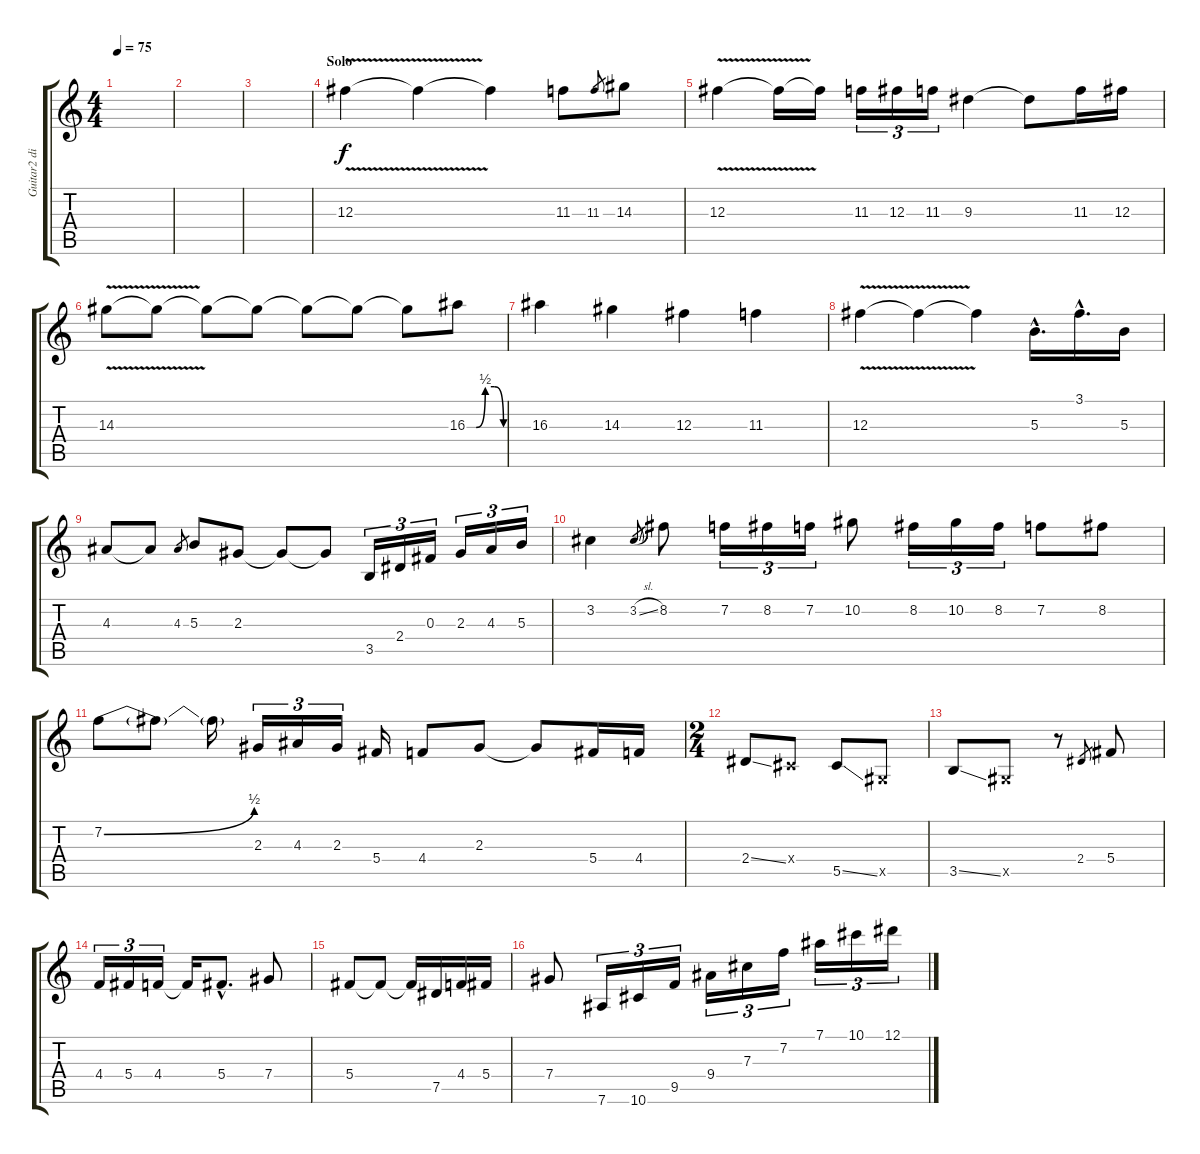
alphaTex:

\track ("Guitar2 dist" "Guitar2 di") {instrument distortionguitar}
\staff {score tabs}
\tuning (Eb4 Bb3 Gb3 Db3 Ab2 Eb2) {hide}
\ts (4 4)
\tempo 75
\clef g2
\ks c
|
|
|
\section ("" "Solo")
12.3{v}.4 12.3{t}.4 12.3{t}.4 11.3.8 11.3.8{gr} 14.3.8 |
12.3{v}.4 12.3{t}.16 12.3{t}.16 11.3.16{tu (3 2)} 12.3.16{tu (3 2)} 11.3.16{tu (3 2)} 9.3.4 9.3{t}.8 11.3.16 12.3.16 |
14.3{v}.8 14.3{t}.8 14.3{t}.8 14.3{t}.8 14.3{t}.8 14.3{t}.8 14.3{t}.8 16.3{be (custom 0 0 15 0 30 2 45 2 60 0)}.8 |
16.3.4 14.3.4 12.3.4 11.3.4 |
12.3{v}.4 12.3{t}.4 12.3{t}.4 5.3{hac}.16{d} 3.1{hac}.16{d} 5.3.16 |
4.3.8 4.3{t}.8 4.3.8{gr} 5.3.8 2.3.8 2.3{t}.8 2.3{t}.8 3.5.16{tu (3 2)} 2.4.16{tu (3 2)} 0.3.16{tu (3 2)} 2.3.16{tu (3 2)} 4.3.16{tu (3 2)} 5.3.16{tu (3 2)} |
3.2.4 3.2{sl}.8{gr} 8.2.8 7.2.16{tu (3 2)} 8.2.16{tu (3 2)} 7.2.16{tu (3 2)} 10.2.8 8.2.16{tu (3 2)} 10.2.16{tu (3 2)} 8.2.16{tu (3 2)} 7.2.8 8.2.8 |
7.2{be (bend 0 0 60 2)}.8 7.2{t}.8 7.2{t}.16 2.3.16{tu (3 2)} 4.3.16{tu (3 2)} 2.3.16{tu (3 2)} 5.4.16 4.4.8 2.3.8 2.3{t}.8 5.4.16 4.4.16 |
\ts (2 4)
2.4{ss}.8 0.4{x}.8 5.5{ss}.8 0.5{x}.8 |
3.5{ss}.8 0.5{x}.8 r.8 2.4.8{gr} 5.4.8 |
4.4.16{tu (3 2)} 5.4.16{tu (3 2)} 4.4.16{tu (3 2)} 4.4{t}.16 5.4{hac}.8{d} 7.4.8 |
5.4.8 5.4{t}.8 5.4{t}.16 7.5.16 4.4.16 5.4.16 |
7.4.8 7.6.16{tu (3 2)} 10.6.16{tu (3 2)} 9.5.16{tu (3 2)} 9.4.16{tu (3 2)} 7.3.16{tu (3 2)} 7.2.16{tu (3 2)} 7.1.16{tu (3 2)} 10.1.16{tu (3 2)} 12.1.16{tu (3 2)}
